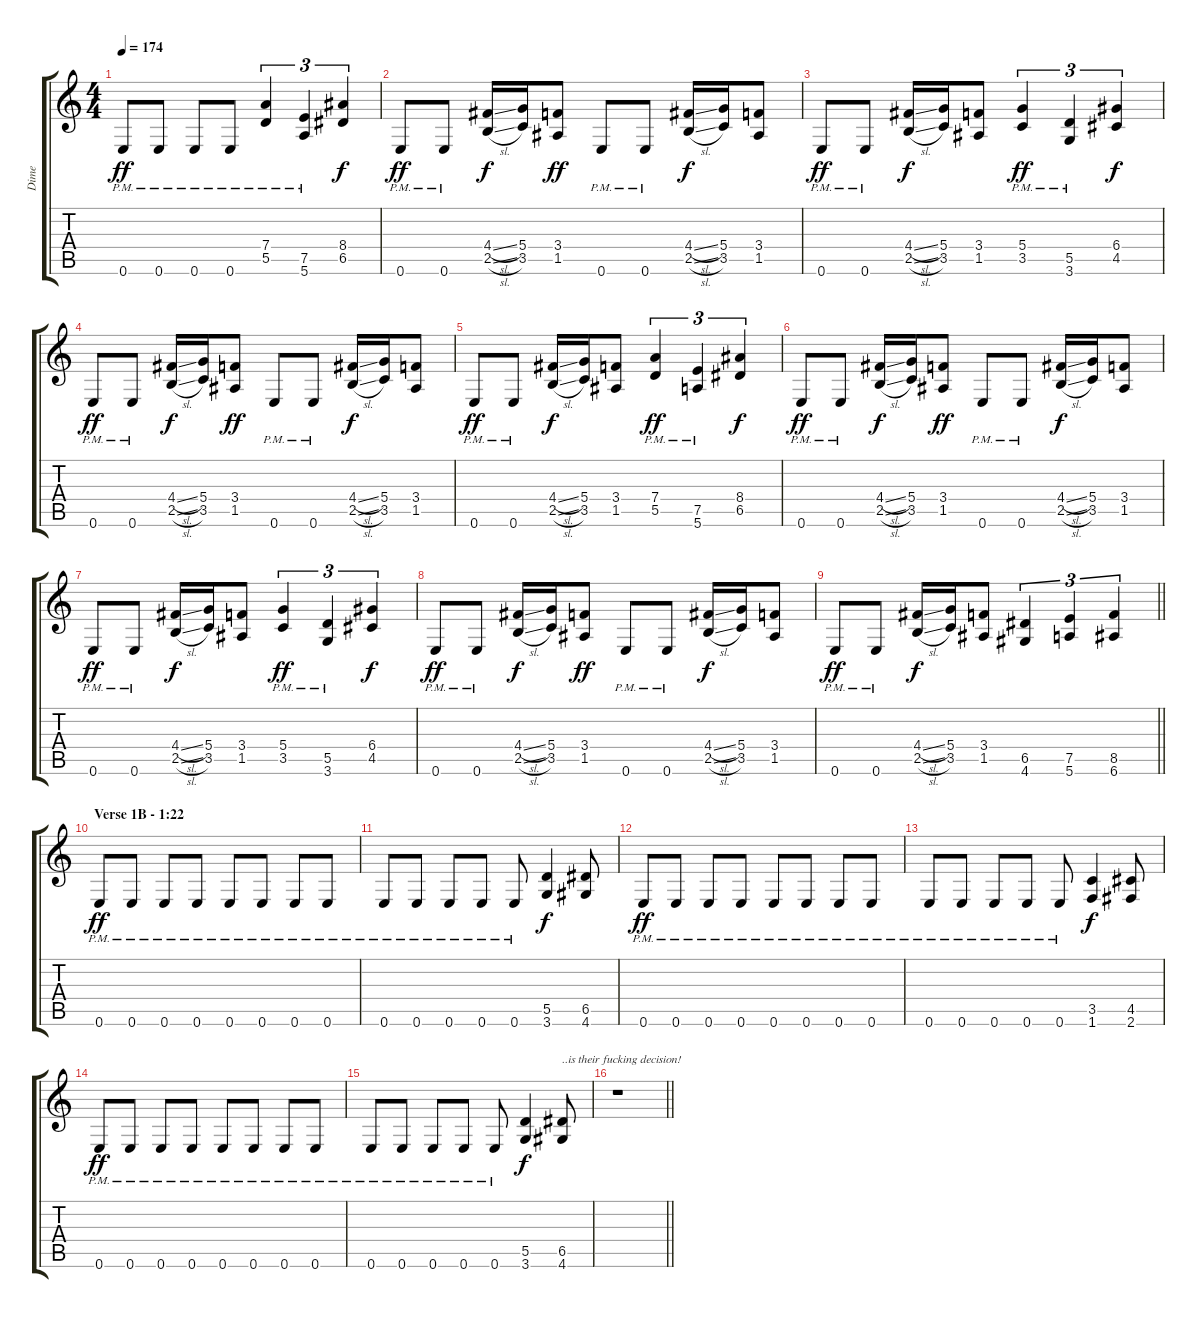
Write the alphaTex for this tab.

\track ("Dime" "Dime") {instrument distortionguitar}
\staff {score tabs}
\tuning (E4 B3 G3 D3 A2 E2) {hide}
\ts (4 4)
\tempo 174
\clef g2
\ks c
0.6{pm}.8{dy ff} 0.6{pm}.8 0.6{pm}.8 0.6{pm}.8 (7.4{pm} 5.5{pm}).4{tu (3 2)} (7.5{pm} 5.6{pm}).4{tu (3 2)} (8.4 6.5).4{tu (3 2) dy f} |
0.6{pm}.8{dy ff} 0.6{pm}.8 (4.4{sl} 2.5{sl}).16{dy f} (5.4 3.5).16 (3.4 1.5).8{dy ff} 0.6{pm}.8 0.6{pm}.8 (4.4{sl} 2.5{sl}).16{dy f} (5.4 3.5).16 (3.4 1.5).8 |
0.6{pm}.8{dy ff} 0.6{pm}.8 (4.4{sl} 2.5{sl}).16{dy f} (5.4 3.5).16 (3.4 1.5).8 (5.4{pm} 3.5{pm}).4{tu (3 2) dy ff} (5.5{pm} 3.6{pm}).4{tu (3 2)} (6.4 4.5).4{tu (3 2) dy f} |
0.6{pm}.8{dy ff} 0.6{pm}.8 (4.4{sl} 2.5{sl}).16{dy f} (5.4 3.5).16 (3.4 1.5).8{dy ff} 0.6{pm}.8 0.6{pm}.8 (4.4{sl} 2.5{sl}).16{dy f} (5.4 3.5).16 (3.4 1.5).8 |
0.6{pm}.8{dy ff} 0.6{pm}.8 (4.4{sl} 2.5{sl}).16{dy f} (5.4 3.5).16 (3.4 1.5).8 (7.4{pm} 5.5{pm}).4{tu (3 2) dy ff} (7.5{pm} 5.6{pm}).4{tu (3 2)} (8.4 6.5).4{tu (3 2) dy f} |
0.6{pm}.8{dy ff} 0.6{pm}.8 (4.4{sl} 2.5{sl}).16{dy f} (5.4 3.5).16 (3.4 1.5).8{dy ff} 0.6{pm}.8 0.6{pm}.8 (4.4{sl} 2.5{sl}).16{dy f} (5.4 3.5).16 (3.4 1.5).8 |
0.6{pm}.8{dy ff} 0.6{pm}.8 (4.4{sl} 2.5{sl}).16{dy f} (5.4 3.5).16 (3.4 1.5).8 (5.4{pm} 3.5{pm}).4{tu (3 2) dy ff} (5.5{pm} 3.6{pm}).4{tu (3 2)} (6.4 4.5).4{tu (3 2) dy f} |
0.6{pm}.8{dy ff} 0.6{pm}.8 (4.4{sl} 2.5{sl}).16{dy f} (5.4 3.5).16 (3.4 1.5).8{dy ff} 0.6{pm}.8 0.6{pm}.8 (4.4{sl} 2.5{sl}).16{dy f} (5.4 3.5).16 (3.4 1.5).8 |
\barLineRight lightlight
0.6{pm}.8{dy ff} 0.6{pm}.8 (4.4{sl} 2.5{sl}).16{dy f} (5.4 3.5).16 (3.4 1.5).8 (6.5 4.6).4{tu (3 2)} (7.5 5.6).4{tu (3 2)} (8.5 6.6).4{tu (3 2)} |
\section ("" "Verse 1B - 1:22")
0.6{pm}.8{dy ff} 0.6{pm}.8 0.6{pm}.8 0.6{pm}.8 0.6{pm}.8 0.6{pm}.8 0.6{pm}.8 0.6{pm}.8 |
0.6{pm}.8 0.6{pm}.8 0.6{pm}.8 0.6{pm}.8 0.6{pm}.8 (5.5 3.6).4{dy f} (6.5 4.6).8 |
0.6{pm}.8{dy ff} 0.6{pm}.8 0.6{pm}.8 0.6{pm}.8 0.6{pm}.8 0.6{pm}.8 0.6{pm}.8 0.6{pm}.8 |
0.6{pm}.8 0.6{pm}.8 0.6{pm}.8 0.6{pm}.8 0.6{pm}.8 (3.5 1.6).4{dy f} (4.5 2.6).8 |
0.6{pm}.8{dy ff} 0.6{pm}.8 0.6{pm}.8 0.6{pm}.8 0.6{pm}.8 0.6{pm}.8 0.6{pm}.8 0.6{pm}.8 |
0.6{pm}.8 0.6{pm}.8 0.6{pm}.8 0.6{pm}.8 0.6{pm}.8 (5.5 3.6).4{dy f} (6.5 4.6).8{txt "..is their fucking decision!"} |
\barLineRight lightlight
r.1
